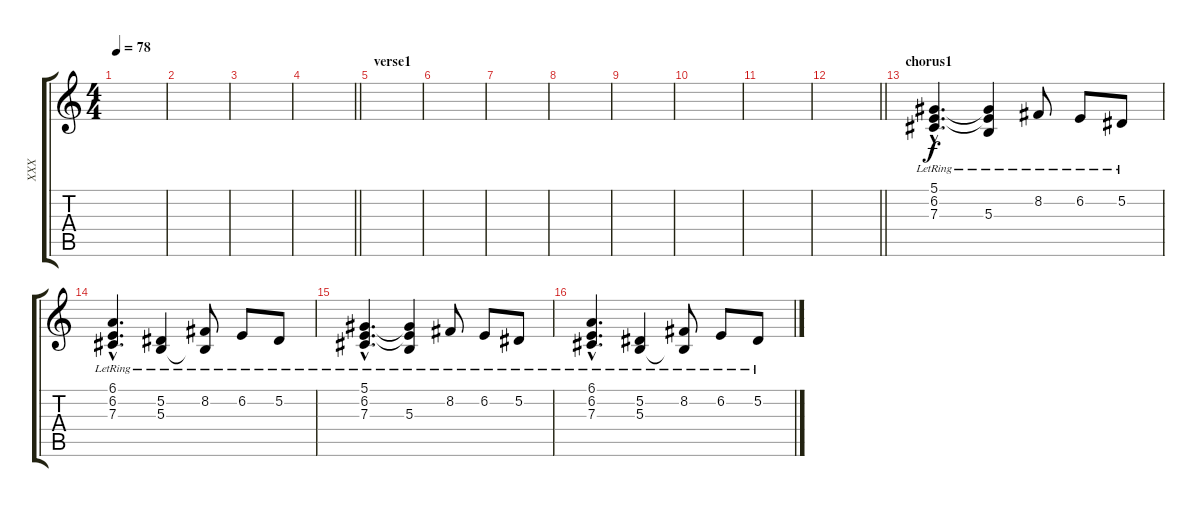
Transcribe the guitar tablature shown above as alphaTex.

\track ("XXX" "XXX") {instrument pad8sweep}
\staff {score tabs}
\tuning (Eb4 Bb3 Gb3 Db3 Ab2 Eb2) {hide}
\ts (4 4)
\tempo 78
\clef g2
\ks c
|
|
|
\barLineRight lightlight
|
\section ("" "verse1")
|
|
|
|
|
|
|
\barLineRight lightlight
|
\section ("" "chorus1")
(5.1{hac lr} 6.2{hac lr} 7.3{hac lr}).4{d} (5.1{t} 6.2{t} 5.3{lr}).4 8.2{lr}.8 6.2{lr}.8 5.2{lr}.8 |
(6.1{hac lr} 6.2{hac lr} 7.3{hac lr}).4{d} (5.2{lr} 5.3{lr}).4 (8.2{lr} 5.3{t}).8 6.2{lr}.8 5.2{lr}.8 |
(5.1{hac lr} 6.2{hac lr} 7.3{hac lr}).4{d} (5.1{t} 6.2{t} 5.3{lr}).4 8.2{lr}.8 6.2{lr}.8 5.2{lr}.8 |
(6.1{hac lr} 6.2{hac lr} 7.3{hac lr}).4{d} (5.2{lr} 5.3{lr}).4 (8.2{lr} 5.3{t}).8 6.2{lr}.8 5.2{lr}.8
